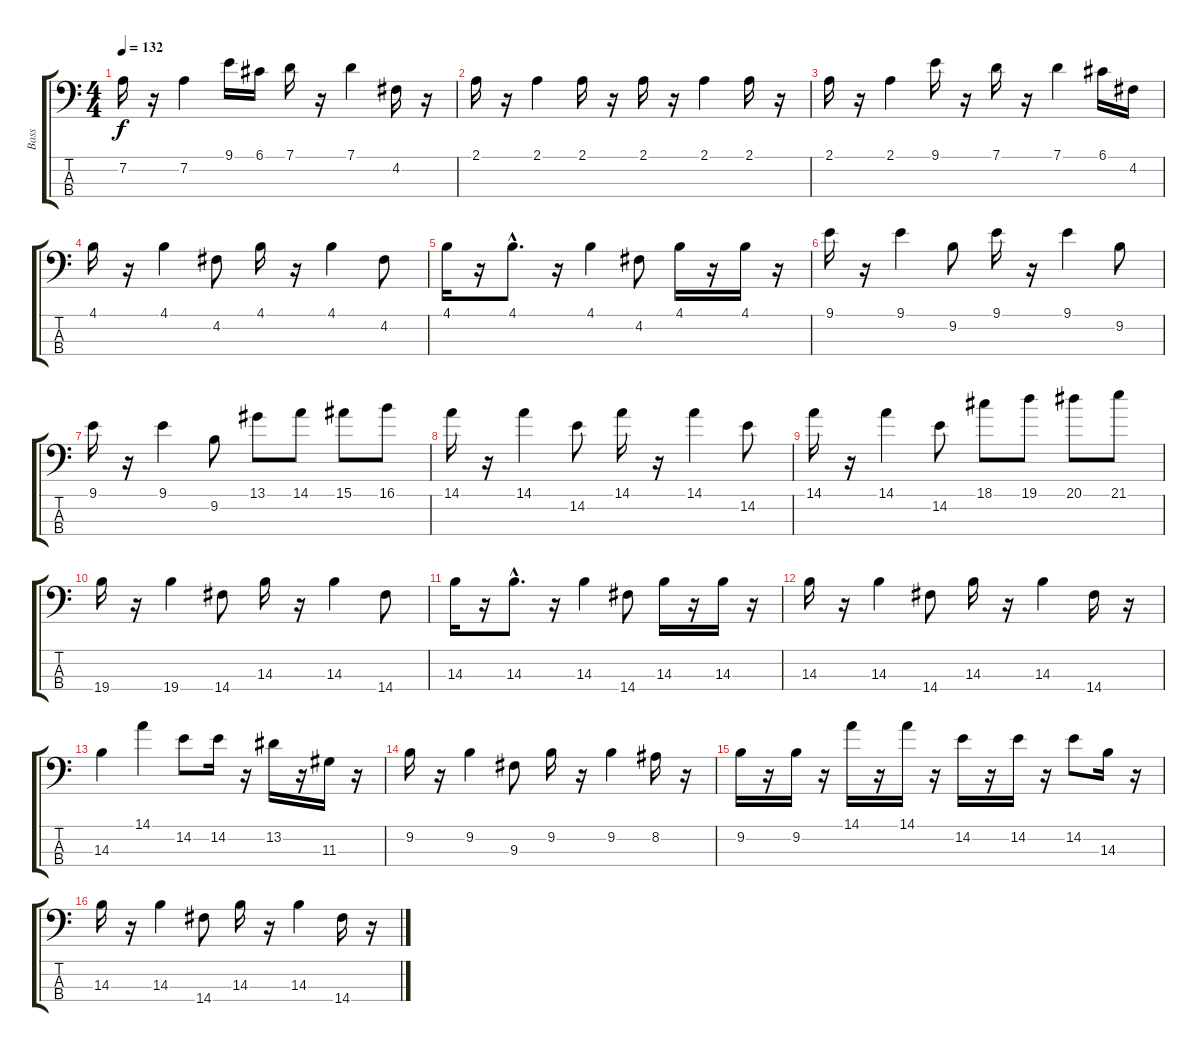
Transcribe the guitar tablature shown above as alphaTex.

\track ("Bass" "Bass") {instrument electricbassfinger}
\staff {score tabs}
\tuning (G2 D2 A1 E1) {hide}
\ts (4 4)
\tempo 132
\clef f4
\ks c
7.2.16{dy f} r.16 7.2.4 9.1.16 6.1.16 7.1.16 r.16 7.1.4 4.2.16 r.16 |
2.1.16 r.16 2.1.4 2.1.16 r.16 2.1.16 r.16 2.1.4 2.1.16 r.16 |
2.1.16 r.16 2.1.4 9.1.16 r.16 7.1.16 r.16 7.1.4 6.1.16 4.2.16 |
4.1.16 r.16 4.1.4 4.2.8 4.1.16 r.16 4.1.4 4.2.8 |
4.1.16 r.16 4.1{hac}.8{d} r.16 4.1.4 4.2.8 4.1.16 r.16 4.1.16 r.16 |
9.1.16 r.16 9.1.4 9.2.8 9.1.16 r.16 9.1.4 9.2.8 |
9.1.16 r.16 9.1.4 9.2.8 13.1.8 14.1.8 15.1.8 16.1.8 |
14.1.16 r.16 14.1.4 14.2.8 14.1.16 r.16 14.1.4 14.2.8 |
14.1.16 r.16 14.1.4 14.2.8 18.1.8 19.1.8 20.1.8 21.1.8 |
19.4.16 r.16 19.4.4 14.4.8 14.3.16 r.16 14.3.4 14.4.8 |
14.3.16 r.16 14.3{hac}.8{d} r.16 14.3.4 14.4.8 14.3.16 r.16 14.3.16 r.16 |
14.3.16 r.16 14.3.4 14.4.8 14.3.16 r.16 14.3.4 14.4.16 r.16 |
14.3.4 14.1.4 14.2.8 14.2.16 r.16 13.2.16 r.16 11.3.16 r.16 |
9.2.16 r.16 9.2.4 9.3.8 9.2.16 r.16 9.2.4 8.2.16 r.16 |
9.2.16 r.16 9.2.16 r.16 14.1.16 r.16 14.1.16 r.16 14.2.16 r.16 14.2.16 r.16 14.2.8 14.3.16 r.16 |
14.3.16 r.16 14.3.4 14.4.8 14.3.16 r.16 14.3.4 14.4.16 r.16
